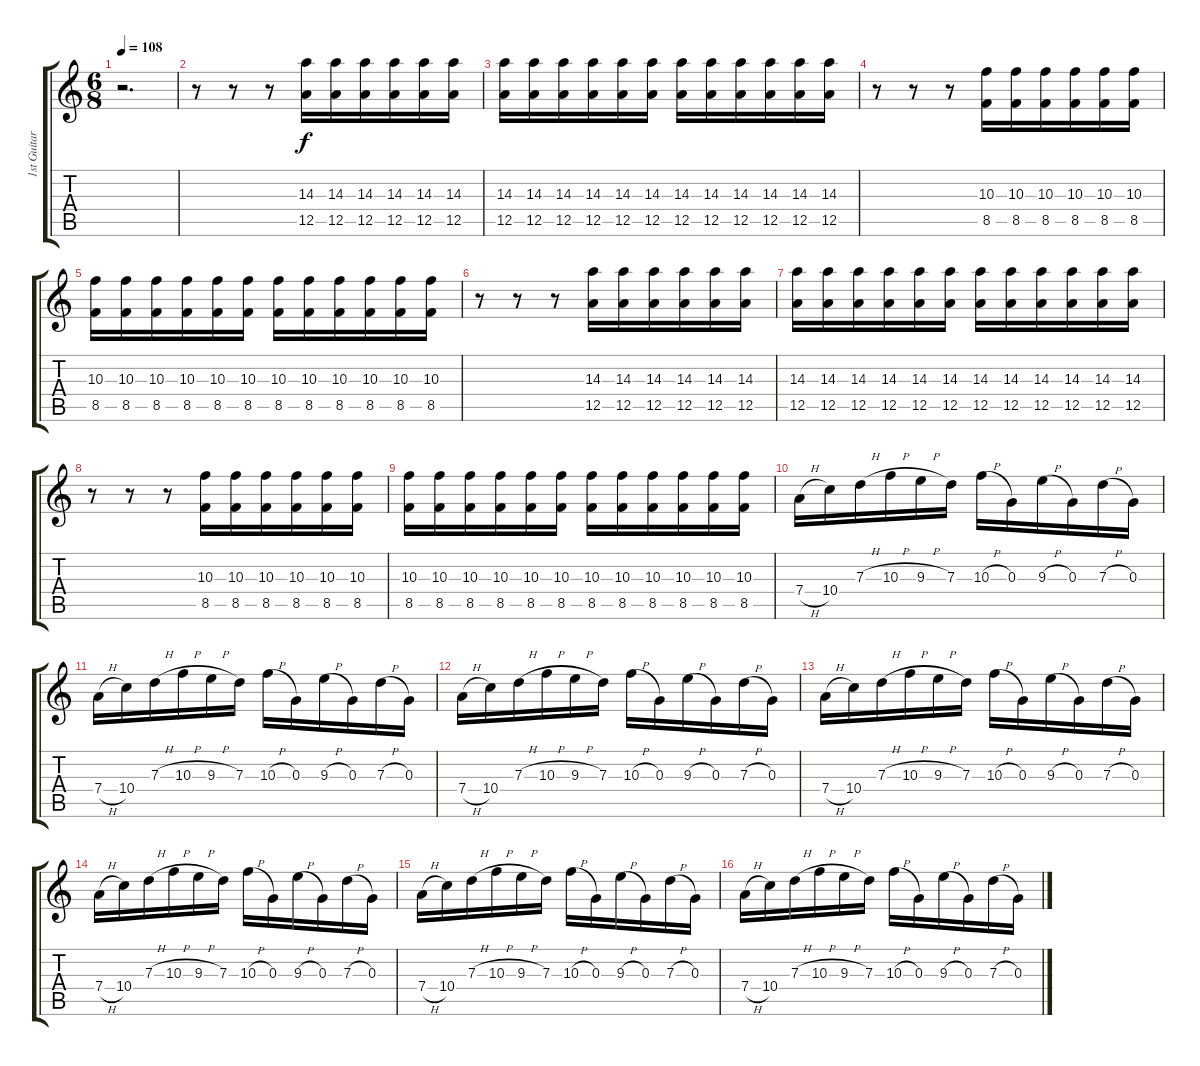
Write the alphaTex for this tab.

\track ("1st Guitar - Mike Frisby" "1st Guitar") {instrument distortionguitar}
\staff {score tabs}
\tuning (E4 B3 G3 D3 A2 D2) {hide}
\ts (6 8)
\tempo 108
\clef g2
\ks c
r.2{d dy f} |
r.8 r.8 r.8 (14.3 12.5).16 (14.3 12.5).16 (14.3 12.5).16 (14.3 12.5).16 (14.3 12.5).16 (14.3 12.5).16 |
(14.3 12.5).16 (14.3 12.5).16 (14.3 12.5).16 (14.3 12.5).16 (14.3 12.5).16 (14.3 12.5).16 (14.3 12.5).16 (14.3 12.5).16 (14.3 12.5).16 (14.3 12.5).16 (14.3 12.5).16 (14.3 12.5).16 |
r.8 r.8 r.8 (10.3 8.5).16 (10.3 8.5).16 (10.3 8.5).16 (10.3 8.5).16 (10.3 8.5).16 (10.3 8.5).16 |
(10.3 8.5).16 (10.3 8.5).16 (10.3 8.5).16 (10.3 8.5).16 (10.3 8.5).16 (10.3 8.5).16 (10.3 8.5).16 (10.3 8.5).16 (10.3 8.5).16 (10.3 8.5).16 (10.3 8.5).16 (10.3 8.5).16 |
r.8 r.8 r.8 (14.3 12.5).16 (14.3 12.5).16 (14.3 12.5).16 (14.3 12.5).16 (14.3 12.5).16 (14.3 12.5).16 |
(14.3 12.5).16 (14.3 12.5).16 (14.3 12.5).16 (14.3 12.5).16 (14.3 12.5).16 (14.3 12.5).16 (14.3 12.5).16 (14.3 12.5).16 (14.3 12.5).16 (14.3 12.5).16 (14.3 12.5).16 (14.3 12.5).16 |
r.8 r.8 r.8 (10.3 8.5).16 (10.3 8.5).16 (10.3 8.5).16 (10.3 8.5).16 (10.3 8.5).16 (10.3 8.5).16 |
(10.3 8.5).16 (10.3 8.5).16 (10.3 8.5).16 (10.3 8.5).16 (10.3 8.5).16 (10.3 8.5).16 (10.3 8.5).16 (10.3 8.5).16 (10.3 8.5).16 (10.3 8.5).16 (10.3 8.5).16 (10.3 8.5).16 |
7.4{h}.16 10.4.16 7.3{h}.16 10.3{h}.16 9.3{h}.16 7.3.16 10.3{h}.16 0.3.16 9.3{h}.16 0.3.16 7.3{h}.16 0.3.16 |
7.4{h}.16 10.4.16 7.3{h}.16 10.3{h}.16 9.3{h}.16 7.3.16 10.3{h}.16 0.3.16 9.3{h}.16 0.3.16 7.3{h}.16 0.3.16 |
7.4{h}.16 10.4.16 7.3{h}.16 10.3{h}.16 9.3{h}.16 7.3.16 10.3{h}.16 0.3.16 9.3{h}.16 0.3.16 7.3{h}.16 0.3.16 |
7.4{h}.16 10.4.16 7.3{h}.16 10.3{h}.16 9.3{h}.16 7.3.16 10.3{h}.16 0.3.16 9.3{h}.16 0.3.16 7.3{h}.16 0.3.16 |
7.4{h}.16 10.4.16 7.3{h}.16 10.3{h}.16 9.3{h}.16 7.3.16 10.3{h}.16 0.3.16 9.3{h}.16 0.3.16 7.3{h}.16 0.3.16 |
7.4{h}.16 10.4.16 7.3{h}.16 10.3{h}.16 9.3{h}.16 7.3.16 10.3{h}.16 0.3.16 9.3{h}.16 0.3.16 7.3{h}.16 0.3.16 |
7.4{h}.16 10.4.16 7.3{h}.16 10.3{h}.16 9.3{h}.16 7.3.16 10.3{h}.16 0.3.16 9.3{h}.16 0.3.16 7.3{h}.16 0.3.16
